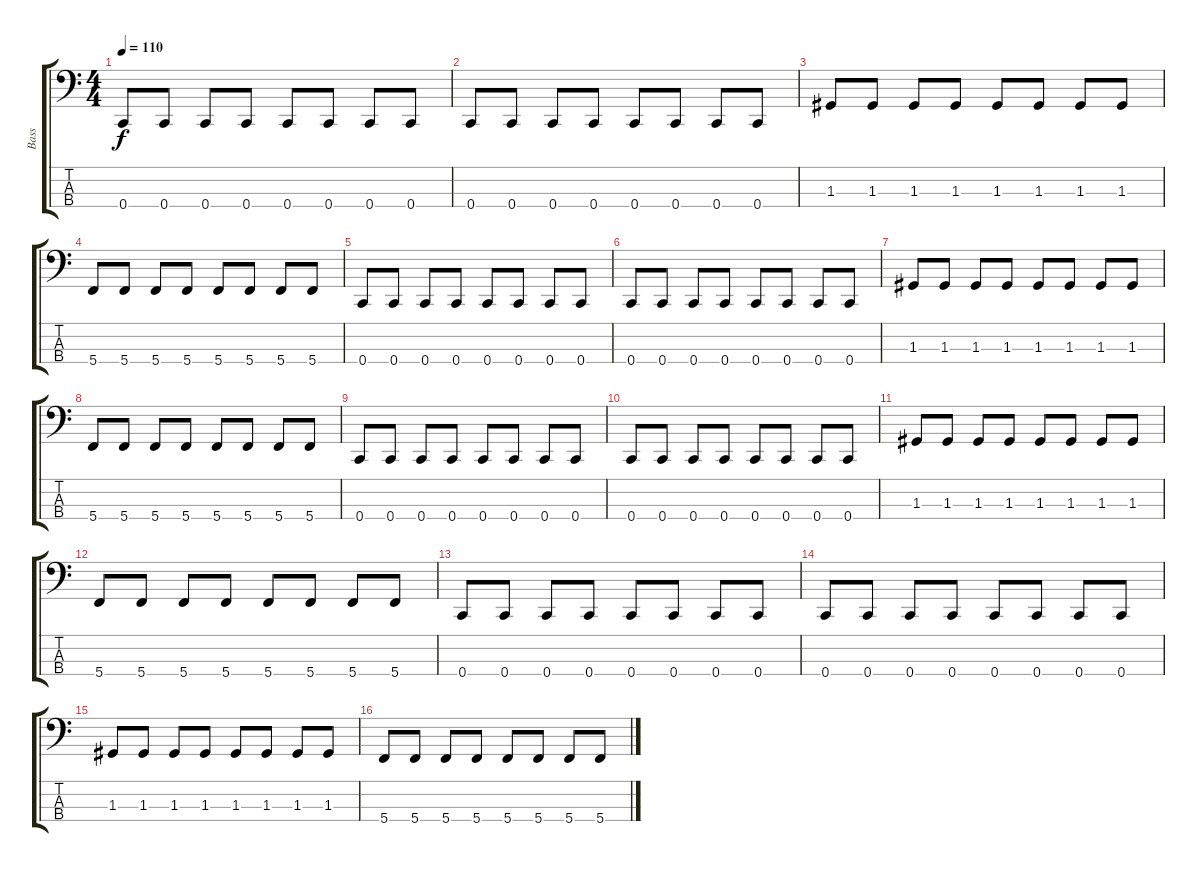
\track ("Bass" "Bass") {instrument electricbassfinger}
\staff {score tabs}
\tuning (F2 C2 G1 C1) {hide}
\ts (4 4)
\tempo 110
\clef f4
\ks c
0.4.8{dy f} 0.4.8 0.4.8 0.4.8 0.4.8 0.4.8 0.4.8 0.4.8 |
0.4.8 0.4.8 0.4.8 0.4.8 0.4.8 0.4.8 0.4.8 0.4.8 |
1.3.8 1.3.8 1.3.8 1.3.8 1.3.8 1.3.8 1.3.8 1.3.8 |
5.4.8 5.4.8 5.4.8 5.4.8 5.4.8 5.4.8 5.4.8 5.4.8 |
0.4.8 0.4.8 0.4.8 0.4.8 0.4.8 0.4.8 0.4.8 0.4.8 |
0.4.8 0.4.8 0.4.8 0.4.8 0.4.8 0.4.8 0.4.8 0.4.8 |
1.3.8 1.3.8 1.3.8 1.3.8 1.3.8 1.3.8 1.3.8 1.3.8 |
5.4.8 5.4.8 5.4.8 5.4.8 5.4.8 5.4.8 5.4.8 5.4.8 |
0.4.8 0.4.8 0.4.8 0.4.8 0.4.8 0.4.8 0.4.8 0.4.8 |
0.4.8 0.4.8 0.4.8 0.4.8 0.4.8 0.4.8 0.4.8 0.4.8 |
1.3.8 1.3.8 1.3.8 1.3.8 1.3.8 1.3.8 1.3.8 1.3.8 |
5.4.8 5.4.8 5.4.8 5.4.8 5.4.8 5.4.8 5.4.8 5.4.8 |
0.4.8 0.4.8 0.4.8 0.4.8 0.4.8 0.4.8 0.4.8 0.4.8 |
0.4.8 0.4.8 0.4.8 0.4.8 0.4.8 0.4.8 0.4.8 0.4.8 |
1.3.8 1.3.8 1.3.8 1.3.8 1.3.8 1.3.8 1.3.8 1.3.8 |
5.4.8 5.4.8 5.4.8 5.4.8 5.4.8 5.4.8 5.4.8 5.4.8
